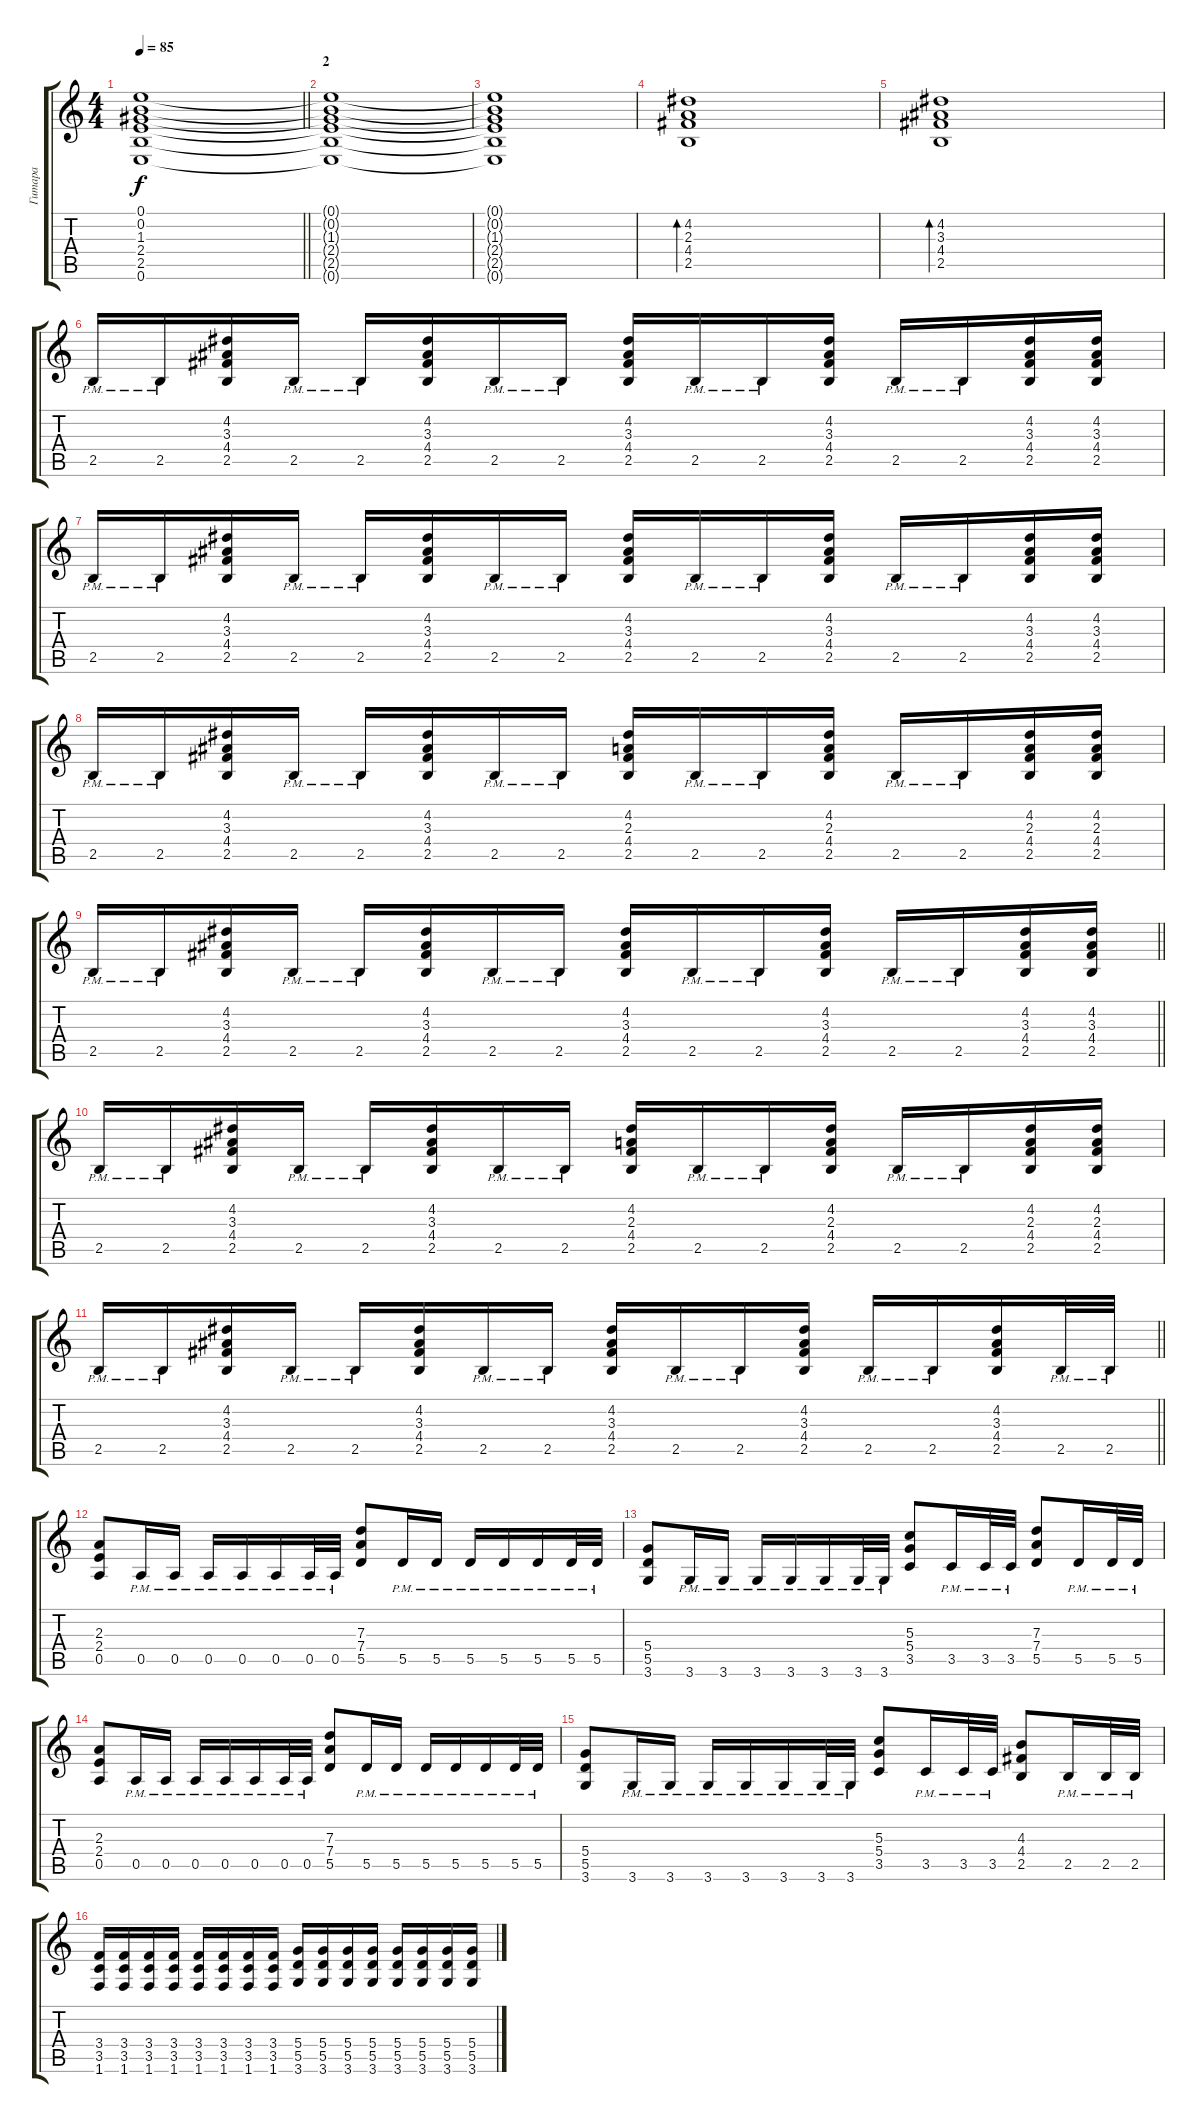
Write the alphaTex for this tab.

\track ("Гитара" "Гитара") {instrument acousticguitarsteel}
\staff {score tabs}
\tuning (E4 B3 G3 D3 A2 E2) {hide}
\ts (4 4)
\tempo 85
\clef g2
\barLineRight lightlight
\ks c
(0.1 0.2 1.3 2.4 2.5 0.6).1{dy f} |
\section ("" "2")
(0.1{t} 0.2{t} 1.3{t} 2.4{t} 2.5{t} 0.6{t}).1 |
(0.1{t} 0.2{t} 1.3{t} 2.4{t} 2.5{t} 0.6{t}).1 |
(4.2 2.3 4.4 2.5).1{bd 240 balance 8} |
(4.2 3.3 4.4 2.5).1{bd 240} |
2.5{pm}.16 2.5{pm}.16 (4.2 3.3 4.4 2.5).16 2.5{pm}.16 2.5{pm}.16 (4.2 3.3 4.4 2.5).16 2.5{pm}.16 2.5{pm}.16 (4.2 3.3 4.4 2.5).16 2.5{pm}.16 2.5{pm}.16 (4.2 3.3 4.4 2.5).16 2.5{pm}.16 2.5{pm}.16 (4.2 3.3 4.4 2.5).16 (4.2 3.3 4.4 2.5).16 |
2.5{pm}.16 2.5{pm}.16 (4.2 3.3 4.4 2.5).16 2.5{pm}.16 2.5{pm}.16 (4.2 3.3 4.4 2.5).16 2.5{pm}.16 2.5{pm}.16 (4.2 3.3 4.4 2.5).16 2.5{pm}.16 2.5{pm}.16 (4.2 3.3 4.4 2.5).16 2.5{pm}.16 2.5{pm}.16 (4.2 3.3 4.4 2.5).16 (4.2 3.3 4.4 2.5).16 |
2.5{pm}.16 2.5{pm}.16 (4.2 3.3 4.4 2.5).16 2.5{pm}.16 2.5{pm}.16 (4.2 3.3 4.4 2.5).16 2.5{pm}.16 2.5{pm}.16 (4.2 2.3 4.4 2.5).16 2.5{pm}.16 2.5{pm}.16 (4.2 2.3 4.4 2.5).16 2.5{pm}.16 2.5{pm}.16 (4.2 2.3 4.4 2.5).16 (4.2 2.3 4.4 2.5).16 |
\barLineRight lightlight
2.5{pm}.16 2.5{pm}.16 (4.2 3.3 4.4 2.5).16 2.5{pm}.16 2.5{pm}.16 (4.2 3.3 4.4 2.5).16 2.5{pm}.16 2.5{pm}.16 (4.2 3.3 4.4 2.5).16 2.5{pm}.16 2.5{pm}.16 (4.2 3.3 4.4 2.5).16 2.5{pm}.16 2.5{pm}.16 (4.2 3.3 4.4 2.5).16 (4.2 3.3 4.4 2.5).16 |
2.5{pm}.16 2.5{pm}.16 (4.2 3.3 4.4 2.5).16 2.5{pm}.16 2.5{pm}.16 (4.2 3.3 4.4 2.5).16 2.5{pm}.16 2.5{pm}.16 (4.2 2.3 4.4 2.5).16 2.5{pm}.16 2.5{pm}.16 (4.2 2.3 4.4 2.5).16 2.5{pm}.16 2.5{pm}.16 (4.2 2.3 4.4 2.5).16 (4.2 2.3 4.4 2.5).16 |
\barLineRight lightlight
2.5{pm}.16 2.5{pm}.16 (4.2 3.3 4.4 2.5).16 2.5{pm}.16 2.5{pm}.16 (4.2 3.3 4.4 2.5).16 2.5{pm}.16 2.5{pm}.16 (4.2 3.3 4.4 2.5).16 2.5{pm}.16 2.5{pm}.16 (4.2 3.3 4.4 2.5).16 2.5{pm}.16 2.5{pm}.16 (4.2 3.3 4.4 2.5).16 2.5{pm}.32{balance 16 instrument distortionguitar} 2.5{pm}.32 |
(2.3 2.4 0.5).8 0.5{pm}.16 0.5{pm}.16 0.5{pm}.16 0.5{pm}.16 0.5{pm}.16 0.5{pm}.32 0.5{pm}.32 (7.3 7.4 5.5).8 5.5{pm}.16 5.5{pm}.16 5.5{pm}.16 5.5{pm}.16 5.5{pm}.16 5.5{pm}.32 5.5{pm}.32 |
(5.4 5.5 3.6).8 3.6{pm}.16 3.6{pm}.16 3.6{pm}.16 3.6{pm}.16 3.6{pm}.16 3.6{pm}.32 3.6{pm}.32 (5.3 5.4 3.5).8 3.5{pm}.16 3.5{pm}.32 3.5{pm}.32 (7.3 7.4 5.5).8 5.5{pm}.16 5.5{pm}.32 5.5{pm}.32 |
(2.3 2.4 0.5).8 0.5{pm}.16 0.5{pm}.16 0.5{pm}.16 0.5{pm}.16 0.5{pm}.16 0.5{pm}.32 0.5{pm}.32 (7.3 7.4 5.5).8 5.5{pm}.16 5.5{pm}.16 5.5{pm}.16 5.5{pm}.16 5.5{pm}.16 5.5{pm}.32 5.5{pm}.32 |
(5.4 5.5 3.6).8 3.6{pm}.16 3.6{pm}.16 3.6{pm}.16 3.6{pm}.16 3.6{pm}.16 3.6{pm}.32 3.6{pm}.32 (5.3 5.4 3.5).8 3.5{pm}.16 3.5{pm}.32 3.5{pm}.32 (4.3 4.4 2.5).8 2.5{pm}.16 2.5{pm}.32 2.5{pm}.32 |
(3.4 3.5 1.6).16 (3.4 3.5 1.6).16 (3.4 3.5 1.6).16 (3.4 3.5 1.6).16 (3.4 3.5 1.6).16 (3.4 3.5 1.6).16 (3.4 3.5 1.6).16 (3.4 3.5 1.6).16 (5.4 5.5 3.6).16 (5.4 5.5 3.6).16 (5.4 5.5 3.6).16 (5.4 5.5 3.6).16 (5.4 5.5 3.6).16 (5.4 5.5 3.6).16 (5.4 5.5 3.6).16 (5.4 5.5 3.6).16
